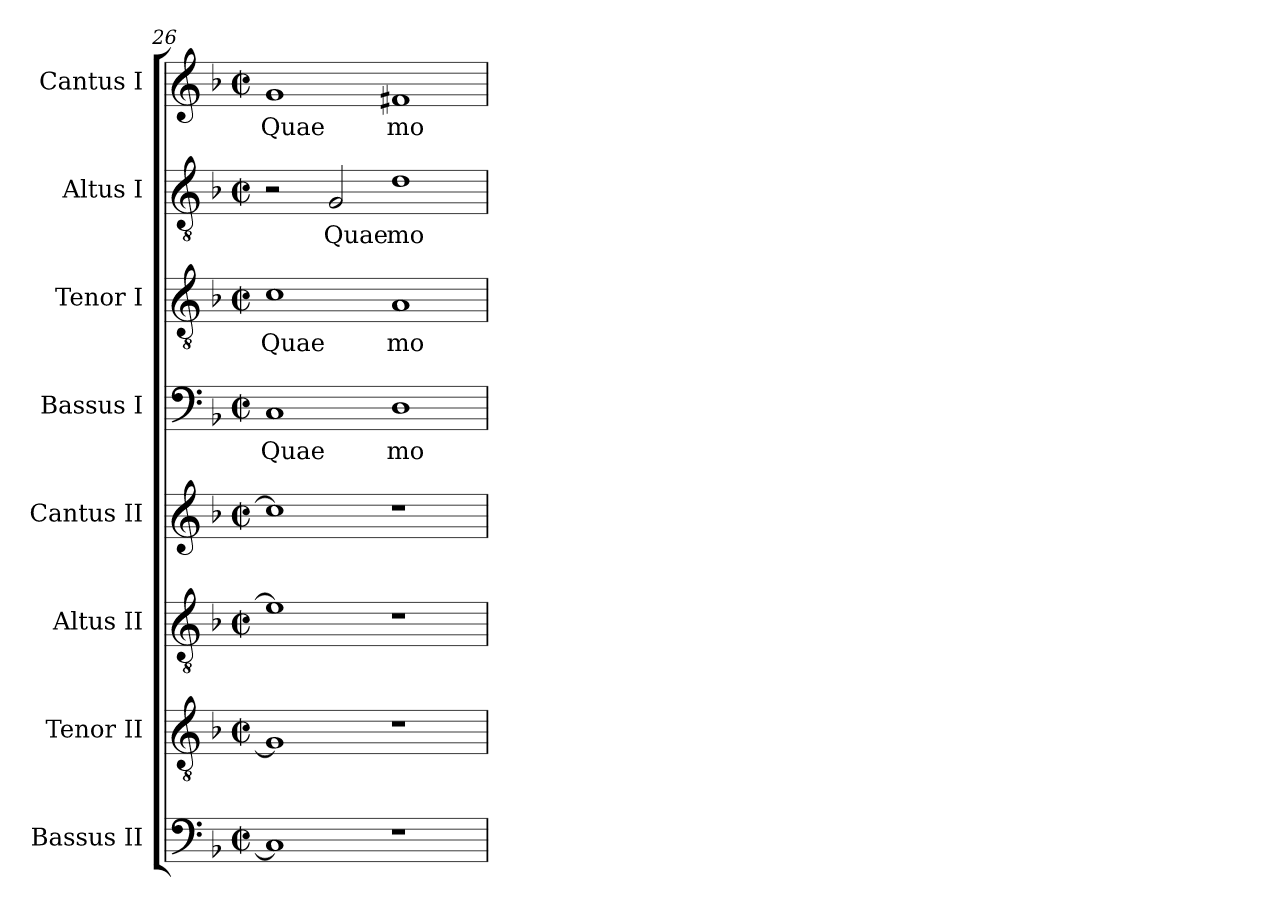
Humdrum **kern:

**kern	**kern	**kern	**kern	**kern	**text	**kern	**text	**kern	**text	**kern	**text
*part8	*part7	*part6	*part5	*part4	*part4	*part3	*part3	*part2	*part2	*part1	*part1
*staff8	*staff7	*staff6	*staff5	*staff4	*staff4	*staff3	*staff3	*staff2	*staff2	*staff1	*staff1
*I"Bassus II	*I"Tenor II	*I"Altus II	*I"Cantus II	*I"Bassus I	*	*I"Tenor I	*	*I"Altus I	*	*I"Cantus I	*
*clefF4	*clefGv2	*clefGv2	*clefG2	*clefF4	*	*clefGv2	*	*clefGv2	*	*clefG2	*
*k[b-]	*k[b-]	*k[b-]	*k[b-]	*k[b-]	*	*k[b-]	*	*k[b-]	*	*k[b-]	*
*F:	*F:	*F:	*F:	*F:	*	*F:	*	*F:	*	*F:	*
*M2/2	*M2/2	*M2/2	*M2/2	*M2/2	*	*M2/2	*	*M2/2	*	*M2/2	*
*met(c|)	*met(c|)	*met(c|)	*met(c|)	*met(c|)	*	*met(c|)	*	*met(c|)	*	*met(c|)	*
=26	=26	=26	=26	=26	=26	=26	=26	=26	=26	=26	=26
!	!	!	!	!	!LO:LY:b:cj	!	!LO:LY:b:cj	!	!	!	!LO:LY:b:cj
1C]	1G]	1e]	1cc]	1C	Quae	1c	Quae	2r	.	1g	Quae
!	!	!	!	!	!	!	!	!	!LO:LY:b:cj	!	!
.	.	.	.	.	.	.	.	2G/	Quae	.	.
!	!	!	!	!	!LO:LY:b:cj	!	!LO:LY:b:cj	!	!LO:LY:b:cj	!	!LO:LY:b:cj
1r	1r	1r	1r	1D	mo-	1A	mo-	1d	mo	1f#X	mo
=	=	=	=	=	=	=	=	=	=	=	=
*-	*-	*-	*-	*-	*-	*-	*-	*-	*-	*-	*-
